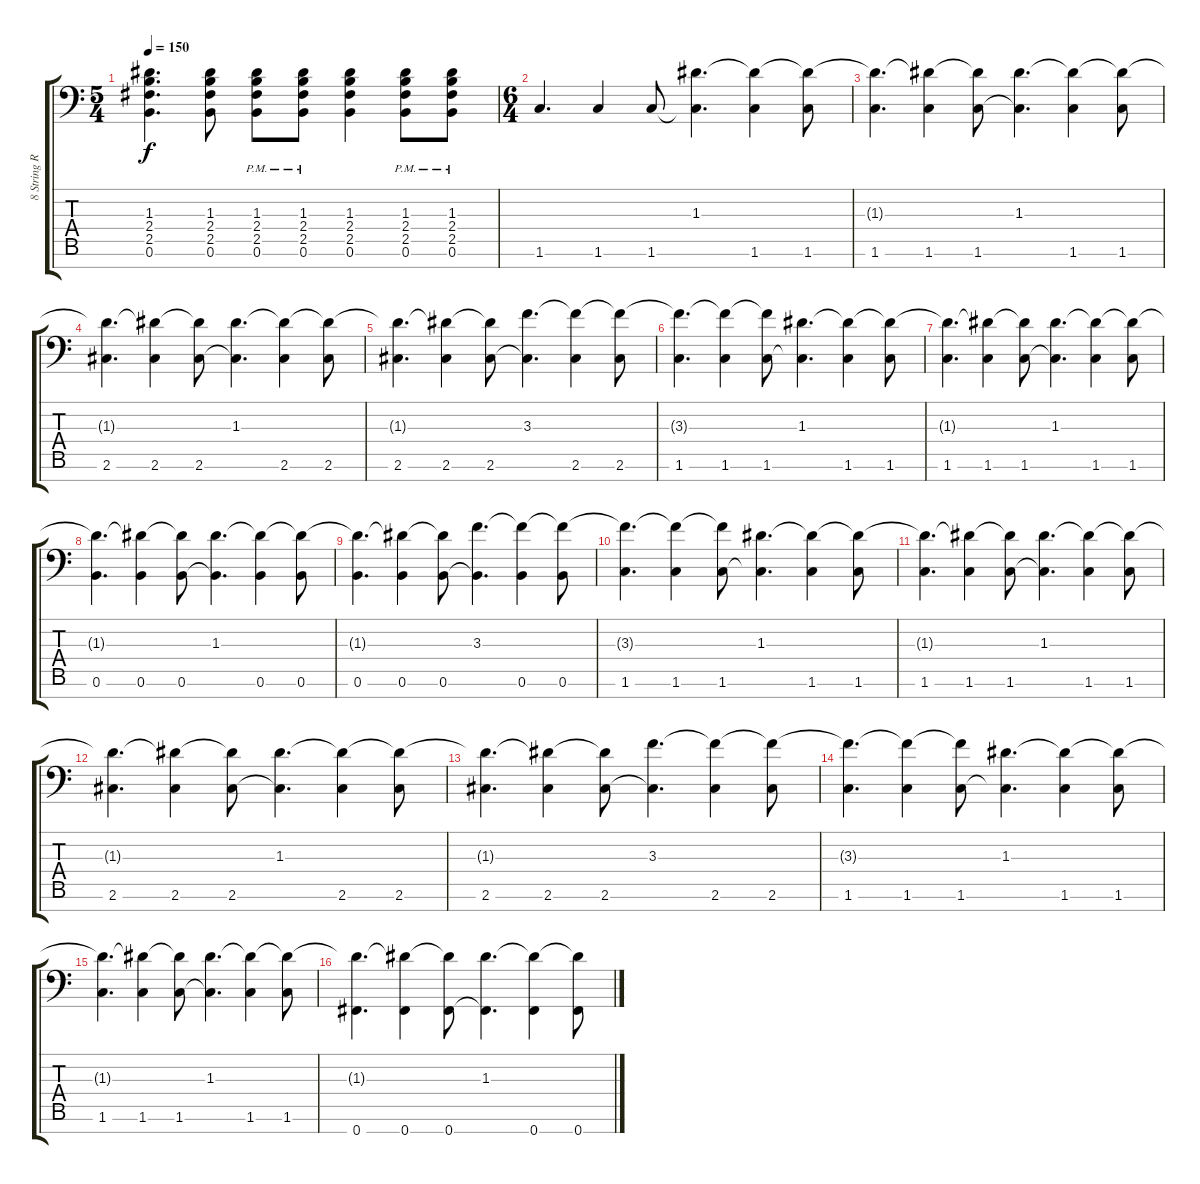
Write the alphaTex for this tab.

\track ("8 String Rhythm L" "8 String R") {instrument distortionguitar}
\staff {score tabs}
\tuning (B3 G3 D3 A2 E2 B1 Gb1) {hide}
\ts (5 4)
\tempo 150
\clef f4
\ks c
(1.3 2.4 2.5 0.6).4{d dy f} (1.3 2.4 2.5 0.6).8 (1.3{pm} 2.4{pm} 2.5{pm} 0.6{pm}).8 (1.3{pm} 2.4{pm} 2.5{pm} 0.6{pm}).8 (1.3 2.4 2.5 0.6).4 (1.3{pm} 2.4{pm} 2.5{pm} 0.6{pm}).8 (1.3{pm} 2.4{pm} 2.5{pm} 0.6{pm}).8 |
\ts (6 4)
1.6.4{d} 1.6.4 1.6.8 (1.3 1.6{t}).4{d} (1.3{t} 1.6).4 (1.3{t} 1.6).8 |
(1.3{t} 1.6).4{d} (1.3{t} 1.6).4 (1.3{t} 1.6).8 (1.3 1.6{t}).4{d} (1.3{t} 1.6).4 (1.3{t} 1.6).8 |
(1.3{t} 2.6).4{d} (1.3{t} 2.6).4 (1.3{t} 2.6).8 (1.3 2.6{t}).4{d} (1.3{t} 2.6).4 (1.3{t} 2.6).8 |
(1.3{t} 2.6).4{d} (1.3{t} 2.6).4 (1.3{t} 2.6).8 (3.3 2.6{t}).4{d} (3.3{t} 2.6).4 (3.3{t} 2.6).8 |
(3.3{t} 1.6).4{d} (3.3{t} 1.6).4 (3.3{t} 1.6).8 (1.3 1.6{t}).4{d} (1.3{t} 1.6).4 (1.3{t} 1.6).8 |
(1.3{t} 1.6).4{d} (1.3{t} 1.6).4 (1.3{t} 1.6).8 (1.3 1.6{t}).4{d} (1.3{t} 1.6).4 (1.3{t} 1.6).8 |
(1.3{t} 0.6).4{d} (1.3{t} 0.6).4 (1.3{t} 0.6).8 (1.3 0.6{t}).4{d} (1.3{t} 0.6).4 (1.3{t} 0.6).8 |
(1.3{t} 0.6).4{d} (1.3{t} 0.6).4 (1.3{t} 0.6).8 (3.3 0.6{t}).4{d} (3.3{t} 0.6).4 (3.3{t} 0.6).8 |
(3.3{t} 1.6).4{d} (3.3{t} 1.6).4 (3.3{t} 1.6).8 (1.3 1.6{t}).4{d} (1.3{t} 1.6).4 (1.3{t} 1.6).8 |
(1.3{t} 1.6).4{d} (1.3{t} 1.6).4 (1.3{t} 1.6).8 (1.3 1.6{t}).4{d} (1.3{t} 1.6).4 (1.3{t} 1.6).8 |
(1.3{t} 2.6).4{d} (1.3{t} 2.6).4 (1.3{t} 2.6).8 (1.3 2.6{t}).4{d} (1.3{t} 2.6).4 (1.3{t} 2.6).8 |
(1.3{t} 2.6).4{d} (1.3{t} 2.6).4 (1.3{t} 2.6).8 (3.3 2.6{t}).4{d} (3.3{t} 2.6).4 (3.3{t} 2.6).8 |
(3.3{t} 1.6).4{d} (3.3{t} 1.6).4 (3.3{t} 1.6).8 (1.3 1.6{t}).4{d} (1.3{t} 1.6).4 (1.3{t} 1.6).8 |
(1.3{t} 1.6).4{d} (1.3{t} 1.6).4 (1.3{t} 1.6).8 (1.3 1.6{t}).4{d} (1.3{t} 1.6).4 (1.3{t} 1.6).8 |
(1.3{t} 0.7).4{d} (1.3{t} 0.7).4 (1.3{t} 0.7).8 (1.3 0.7{t}).4{d} (1.3{t} 0.7).4 (1.3{t} 0.7).8
